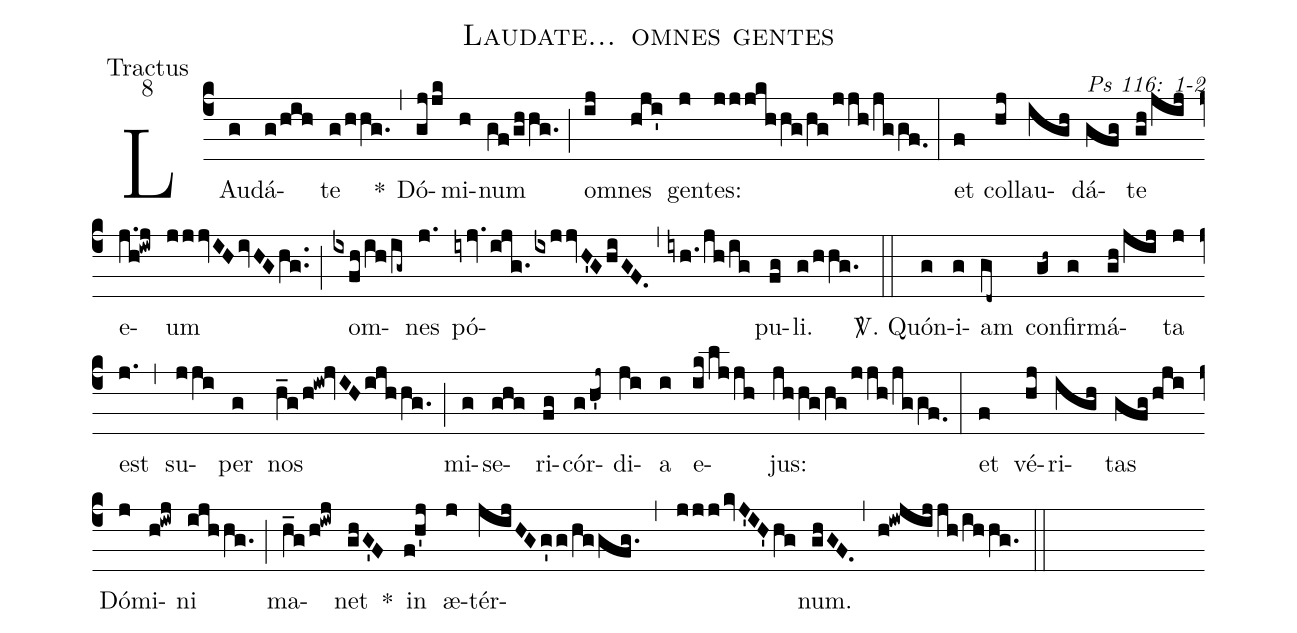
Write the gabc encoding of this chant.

name: Laudate... omnes gentes;
office-part: Tractus;
mode: 8;
commentary: Ps 116: 1-2;
%%
(c4) LAu(g)dá(g/hih)te(g/hhg.) *(,) Dó(gjjk)mi(h)num(gf/ghhg.) (;) om(ij)nes(hji') gen(j)tes:(jjjkhhg/hg/jjh/jggf.0) (:)
et(f) col(hj)lau(igh)dá(gfg)te(gh/jij) e(j.h!iwj)um(jjjvIHivHGhg..) (;) om(ixfh/ih/ig~)nes(j.) pó(iyjv.ijg.ixjjvH'GhiGF.)(,)(iyh./jh/ig)pu(fg)li.(g/hhg.) (::)
<sp>V/</sp>. Quón(g)i(g)am(gd~) con(gh~)fir(g)má(gh/jij)ta(j) est(j.) (,) su(jji)per(g) nos(h_g/h!iw!jvIHijhhg.) (;) mi(g)se(ghg)ri(fg)cór(g/h'j~)di(ji)a(i) e(ik/lj/jh)jus:(jhhg/hg/jjh/jggf.0) (:)
et(f) vé(hj)ri(igh)tas(gfg/hji) Dó(j)mi(h!iwj)ni(ijhhg.) (;) ma(h_g/h!iwj)net(ghG'F) *() in(f!h'j) æ(j)tér(jijHGg'g/hggfg.//,//jjjkvJ'IH'hg)num.(ghGF.) (,) (h!iwjijjh/ihhg.) (::)
